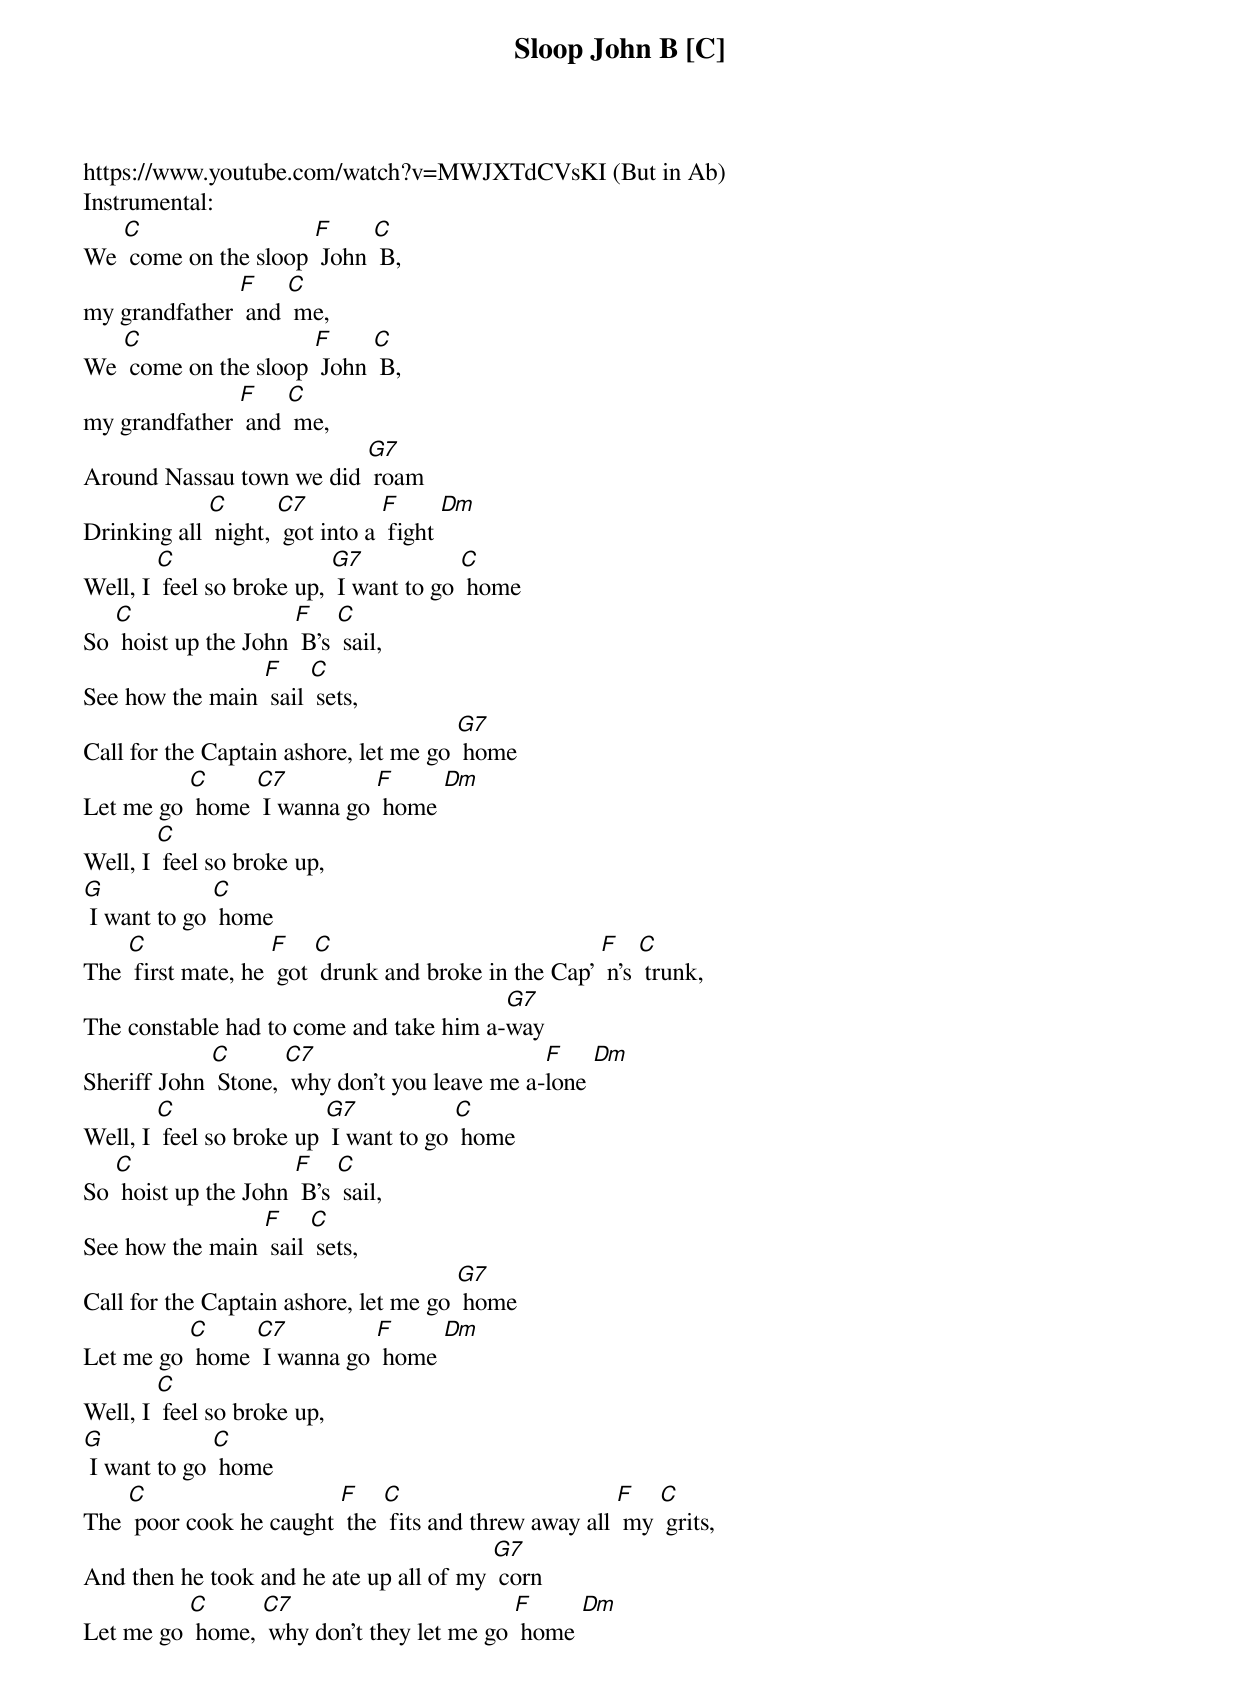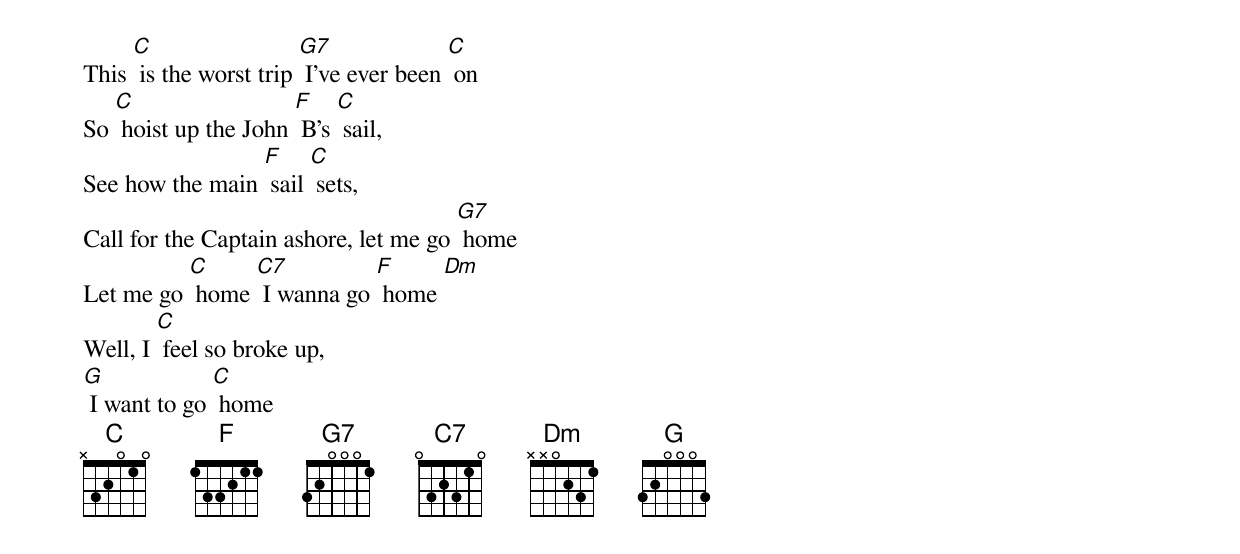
{t: Sloop John B [C] }
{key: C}
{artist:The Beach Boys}
https://www.youtube.com/watch?v=MWJXTdCVsKI (But in Ab)
{c: }
Instrumental:
We [C] come on the sloop [F] John [C] B,
my grandfather [F] and [C] me,
{c: }
We [C] come on the sloop [F] John [C] B,
my grandfather [F] and [C] me,
Around Nassau town we did [G7] roam
Drinking all [C] night, [C7] got into a [F] fight [Dm]
Well, I [C] feel so broke up, [G7] I want to go [C] home
{c: }
So [C] hoist up the John [F] B’s [C] sail,
See how the main [F] sail [C] sets,
Call for the Captain ashore, let me go [G7] home
Let me go [C] home [C7] I wanna go [F] home [Dm]
Well, I [C] feel so broke up,
[G] I want to go [C] home
{c: }
The [C] first mate, he [F] got [C] drunk and broke in the Cap’ [F] n’s [C] trunk,
The constable had to come and take him a-[G7]way
Sheriff John [C] Stone, [C7] why don’t you leave me a-[F]lone [Dm]
Well, I [C] feel so broke up [G7] I want to go [C] home
{c: }
So [C] hoist up the John [F] B’s [C] sail,
See how the main [F] sail [C] sets,
Call for the Captain ashore, let me go [G7] home
Let me go [C] home [C7] I wanna go [F] home [Dm]
Well, I [C] feel so broke up,
[G] I want to go [C] home
{c: }
The [C] poor cook he caught [F] the [C] fits and threw away all [F] my [C] grits,
And then he took and he ate up all of my [G7] corn
Let me go [C] home, [C7] why don’t they let me go [F] home [Dm]
This [C] is the worst trip [G7] I’ve ever been [C] on
{c: }
So [C] hoist up the John [F] B’s [C] sail,
See how the main [F] sail [C] sets,
Call for the Captain ashore, let me go [G7] home
Let me go [C] home [C7] I wanna go [F] home [Dm]
Well, I [C] feel so broke up,
[G] I want to go [C] home
